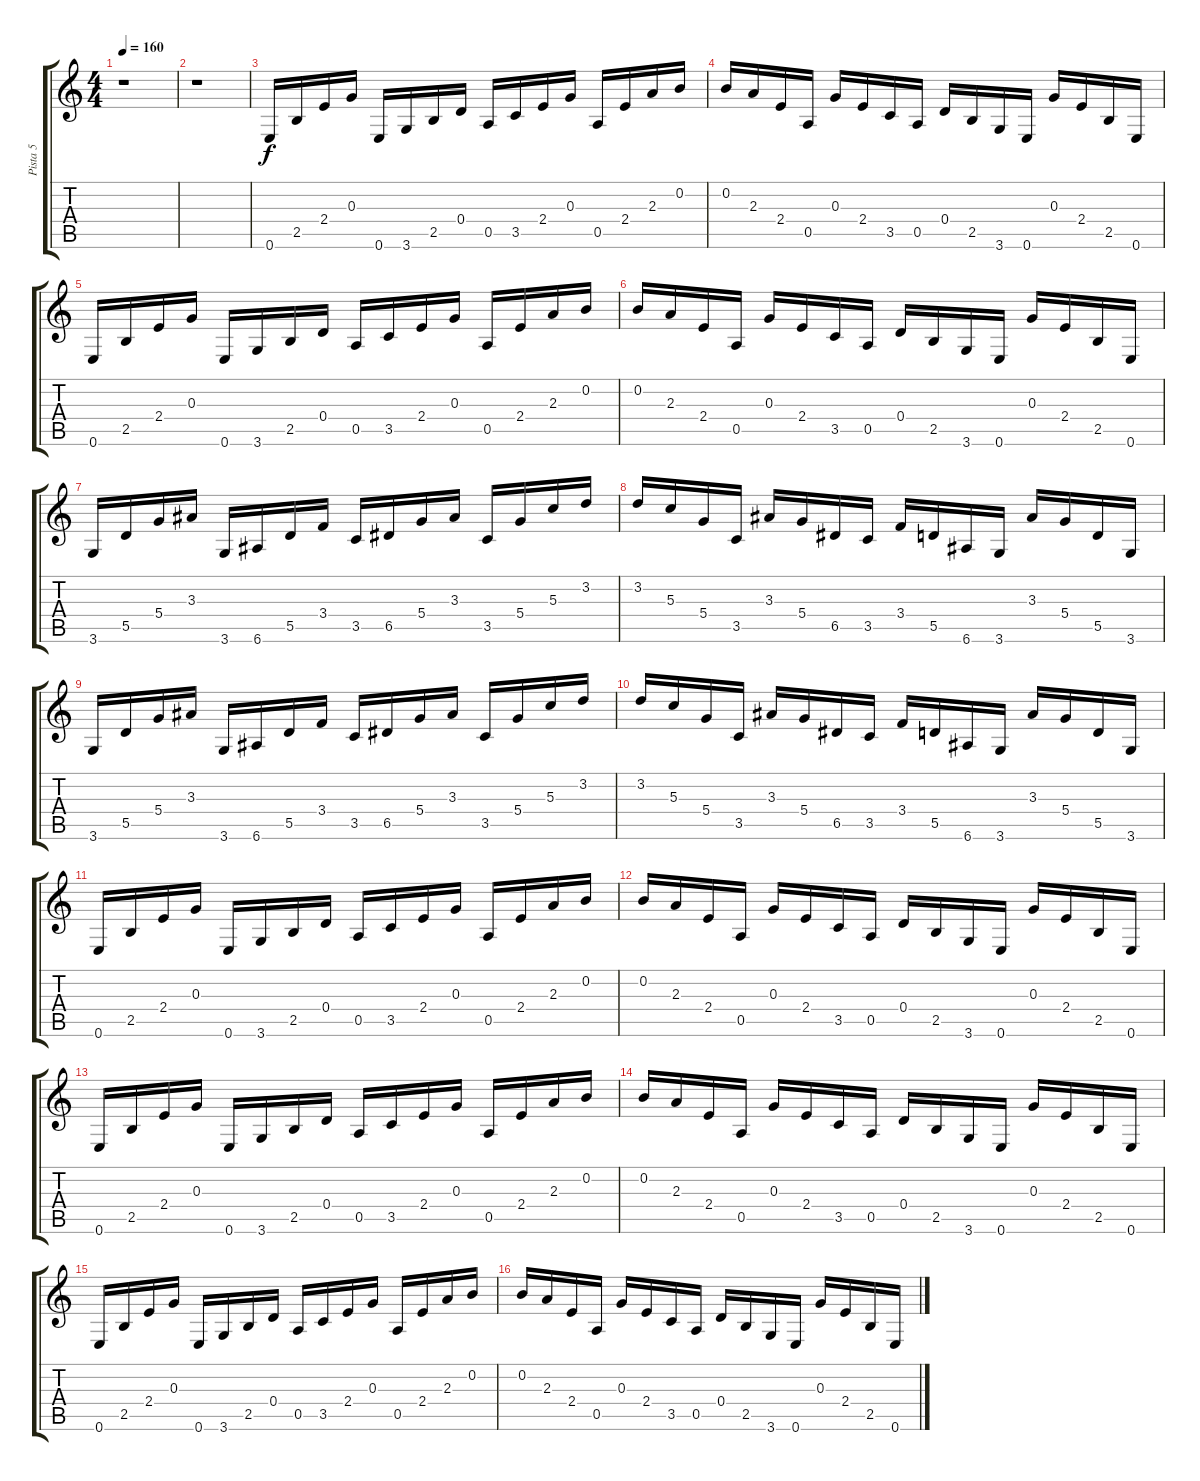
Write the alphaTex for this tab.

\track ("Pista 5" "Pista 5") {instrument overdrivenguitar}
\staff {score tabs}
\tuning (E4 B3 G3 D3 A2 E2) {hide}
\ts (4 4)
\tempo 160
\clef g2
\ks c
r.1{dy f} |
r.1 |
0.6.16 2.5.16 2.4.16 0.3.16 0.6.16 3.6.16 2.5.16 0.4.16 0.5.16 3.5.16 2.4.16 0.3.16 0.5.16 2.4.16 2.3.16 0.2.16 |
0.2.16 2.3.16 2.4.16 0.5.16 0.3.16 2.4.16 3.5.16 0.5.16 0.4.16 2.5.16 3.6.16 0.6.16 0.3.16 2.4.16 2.5.16 0.6.16 |
0.6.16 2.5.16 2.4.16 0.3.16 0.6.16 3.6.16 2.5.16 0.4.16 0.5.16 3.5.16 2.4.16 0.3.16 0.5.16 2.4.16 2.3.16 0.2.16 |
0.2.16 2.3.16 2.4.16 0.5.16 0.3.16 2.4.16 3.5.16 0.5.16 0.4.16 2.5.16 3.6.16 0.6.16 0.3.16 2.4.16 2.5.16 0.6.16 |
3.6.16 5.5.16 5.4.16 3.3.16 3.6.16 6.6.16 5.5.16 3.4.16 3.5.16 6.5.16 5.4.16 3.3.16 3.5.16 5.4.16 5.3.16 3.2.16 |
3.2.16 5.3.16 5.4.16 3.5.16 3.3.16 5.4.16 6.5.16 3.5.16 3.4.16 5.5.16 6.6.16 3.6.16 3.3.16 5.4.16 5.5.16 3.6.16 |
3.6.16 5.5.16 5.4.16 3.3.16 3.6.16 6.6.16 5.5.16 3.4.16 3.5.16 6.5.16 5.4.16 3.3.16 3.5.16 5.4.16 5.3.16 3.2.16 |
3.2.16 5.3.16 5.4.16 3.5.16 3.3.16 5.4.16 6.5.16 3.5.16 3.4.16 5.5.16 6.6.16 3.6.16 3.3.16 5.4.16 5.5.16 3.6.16 |
0.6.16 2.5.16 2.4.16 0.3.16 0.6.16 3.6.16 2.5.16 0.4.16 0.5.16 3.5.16 2.4.16 0.3.16 0.5.16 2.4.16 2.3.16 0.2.16 |
0.2.16 2.3.16 2.4.16 0.5.16 0.3.16 2.4.16 3.5.16 0.5.16 0.4.16 2.5.16 3.6.16 0.6.16 0.3.16 2.4.16 2.5.16 0.6.16 |
0.6.16 2.5.16 2.4.16 0.3.16 0.6.16 3.6.16 2.5.16 0.4.16 0.5.16 3.5.16 2.4.16 0.3.16 0.5.16 2.4.16 2.3.16 0.2.16 |
0.2.16 2.3.16 2.4.16 0.5.16 0.3.16 2.4.16 3.5.16 0.5.16 0.4.16 2.5.16 3.6.16 0.6.16 0.3.16 2.4.16 2.5.16 0.6.16 |
0.6.16 2.5.16 2.4.16 0.3.16 0.6.16 3.6.16 2.5.16 0.4.16 0.5.16 3.5.16 2.4.16 0.3.16 0.5.16 2.4.16 2.3.16 0.2.16 |
0.2.16 2.3.16 2.4.16 0.5.16 0.3.16 2.4.16 3.5.16 0.5.16 0.4.16 2.5.16 3.6.16 0.6.16 0.3.16 2.4.16 2.5.16 0.6.16
